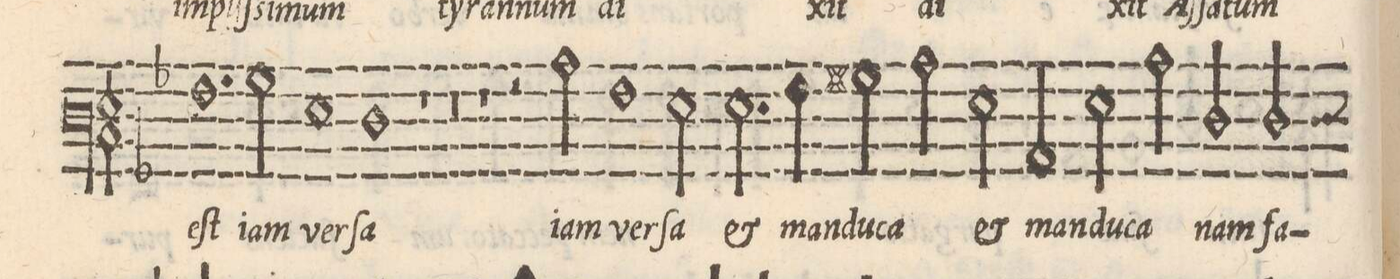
**kern	**text
*I"BASSVS	*
*clefF3	*
*k[b-]	*
*met(C|)	*
*M2/1	*
1.A	eſt
=28-	=28-
2B-y\	iam
1G	ver-
=29-	=29-
1F	-ſa
1r	.
=30-	=30-
0r	.
=31-	=31-
1r	.
2r	.
2c\	iam
=32-	=32-
1A	ver-
2G\	-ſa
2.G\	et
=33-	=33-
4A\	man-
2Bn\	-du-
2c\	-ca
2G\	et
=34-	=34-
2C/	man-
2G\	-du-
2c\	-ca
2F/	nam
=35-	=35-
2F/	fa-
*-	*-
